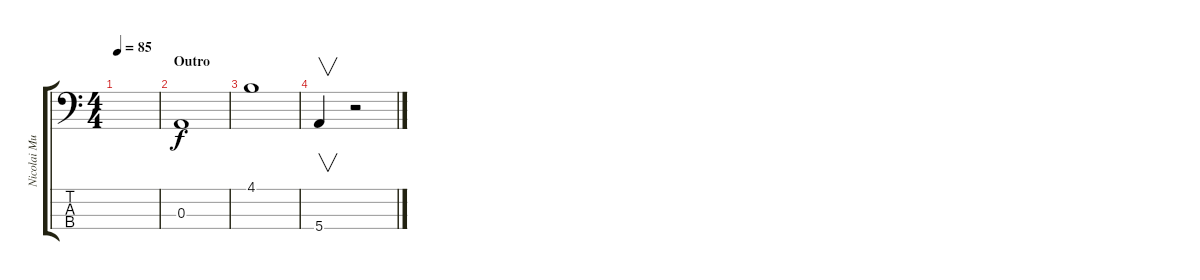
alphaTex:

\track ("Nicolai Much-Hansen (Bass)" "Nicolai Mu") {instrument acousticbass}
\staff {score tabs}
\tuning (G2 D2 A1 E1) {hide}
\ts (4 4)
\tempo 85
\clef f4
\ks c
|
\section ("" "Outro")
0.3.1 |
4.1.1 |
5.4.4{v volume 5} r.2
